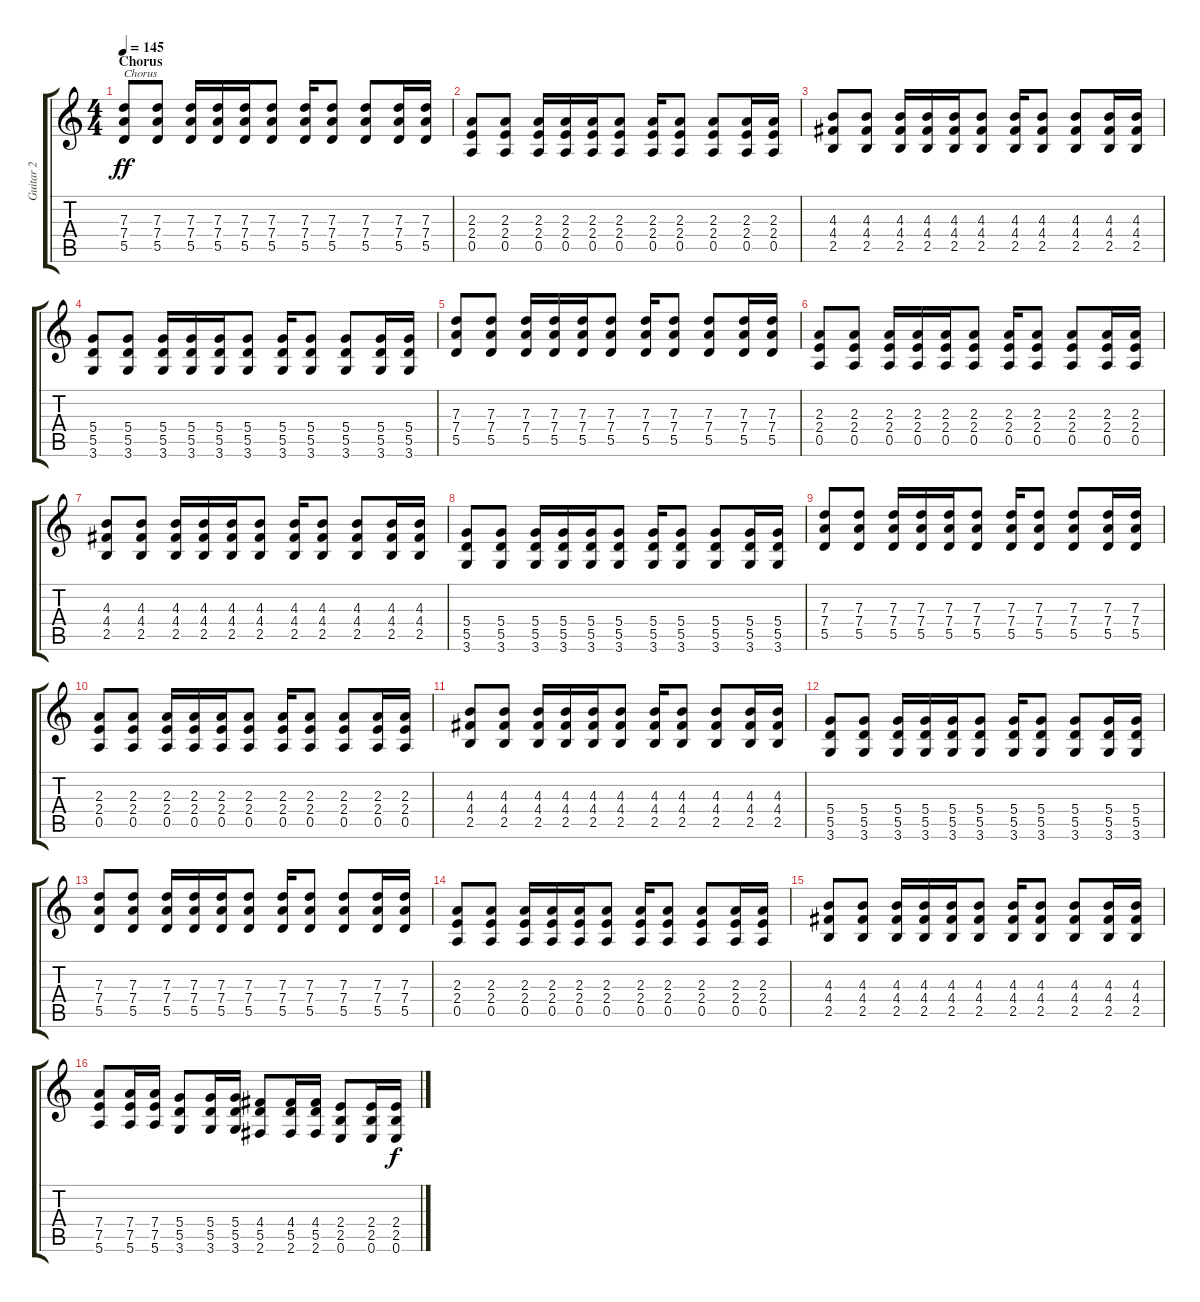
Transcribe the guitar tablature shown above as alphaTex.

\track ("Guitar 2" "Guitar 2") {instrument distortionguitar}
\staff {score tabs}
\tuning (E4 B3 G3 D3 A2 E2) {hide}
\ts (4 4)
\section ("" "Chorus")
\tempo 145
\clef g2
\ks c
(7.3 7.4 5.5).8{txt "Chorus" dy ff} (7.3 7.4 5.5).8 (7.3 7.4 5.5).16 (7.3 7.4 5.5).16 (7.3 7.4 5.5).16 (7.3 7.4 5.5).8 (7.3 7.4 5.5).16 (7.3 7.4 5.5).8 (7.3 7.4 5.5).8 (7.3 7.4 5.5).16 (7.3 7.4 5.5).16 |
(2.3 2.4 0.5).8 (2.3 2.4 0.5).8 (2.3 2.4 0.5).16 (2.3 2.4 0.5).16 (2.3 2.4 0.5).16 (2.3 2.4 0.5).8 (2.3 2.4 0.5).16 (2.3 2.4 0.5).8 (2.3 2.4 0.5).8 (2.3 2.4 0.5).16 (2.3 2.4 0.5).16 |
(4.3 4.4 2.5).8 (4.3 4.4 2.5).8 (4.3 4.4 2.5).16 (4.3 4.4 2.5).16 (4.3 4.4 2.5).16 (4.3 4.4 2.5).8 (4.3 4.4 2.5).16 (4.3 4.4 2.5).8 (4.3 4.4 2.5).8 (4.3 4.4 2.5).16 (4.3 4.4 2.5).16 |
(5.4 5.5 3.6).8 (5.4 5.5 3.6).8 (5.4 5.5 3.6).16 (5.4 5.5 3.6).16 (5.4 5.5 3.6).16 (5.4 5.5 3.6).8 (5.4 5.5 3.6).16 (5.4 5.5 3.6).8 (5.4 5.5 3.6).8 (5.4 5.5 3.6).16 (5.4 5.5 3.6).16 |
(7.3 7.4 5.5).8 (7.3 7.4 5.5).8 (7.3 7.4 5.5).16 (7.3 7.4 5.5).16 (7.3 7.4 5.5).16 (7.3 7.4 5.5).8 (7.3 7.4 5.5).16 (7.3 7.4 5.5).8 (7.3 7.4 5.5).8 (7.3 7.4 5.5).16 (7.3 7.4 5.5).16 |
(2.3 2.4 0.5).8 (2.3 2.4 0.5).8 (2.3 2.4 0.5).16 (2.3 2.4 0.5).16 (2.3 2.4 0.5).16 (2.3 2.4 0.5).8 (2.3 2.4 0.5).16 (2.3 2.4 0.5).8 (2.3 2.4 0.5).8 (2.3 2.4 0.5).16 (2.3 2.4 0.5).16 |
(4.3 4.4 2.5).8 (4.3 4.4 2.5).8 (4.3 4.4 2.5).16 (4.3 4.4 2.5).16 (4.3 4.4 2.5).16 (4.3 4.4 2.5).8 (4.3 4.4 2.5).16 (4.3 4.4 2.5).8 (4.3 4.4 2.5).8 (4.3 4.4 2.5).16 (4.3 4.4 2.5).16 |
(5.4 5.5 3.6).8 (5.4 5.5 3.6).8 (5.4 5.5 3.6).16 (5.4 5.5 3.6).16 (5.4 5.5 3.6).16 (5.4 5.5 3.6).8 (5.4 5.5 3.6).16 (5.4 5.5 3.6).8 (5.4 5.5 3.6).8 (5.4 5.5 3.6).16 (5.4 5.5 3.6).16 |
(7.3 7.4 5.5).8 (7.3 7.4 5.5).8 (7.3 7.4 5.5).16 (7.3 7.4 5.5).16 (7.3 7.4 5.5).16 (7.3 7.4 5.5).8 (7.3 7.4 5.5).16 (7.3 7.4 5.5).8 (7.3 7.4 5.5).8 (7.3 7.4 5.5).16 (7.3 7.4 5.5).16 |
(2.3 2.4 0.5).8 (2.3 2.4 0.5).8 (2.3 2.4 0.5).16 (2.3 2.4 0.5).16 (2.3 2.4 0.5).16 (2.3 2.4 0.5).8 (2.3 2.4 0.5).16 (2.3 2.4 0.5).8 (2.3 2.4 0.5).8 (2.3 2.4 0.5).16 (2.3 2.4 0.5).16 |
(4.3 4.4 2.5).8 (4.3 4.4 2.5).8 (4.3 4.4 2.5).16 (4.3 4.4 2.5).16 (4.3 4.4 2.5).16 (4.3 4.4 2.5).8 (4.3 4.4 2.5).16 (4.3 4.4 2.5).8 (4.3 4.4 2.5).8 (4.3 4.4 2.5).16 (4.3 4.4 2.5).16 |
(5.4 5.5 3.6).8 (5.4 5.5 3.6).8 (5.4 5.5 3.6).16 (5.4 5.5 3.6).16 (5.4 5.5 3.6).16 (5.4 5.5 3.6).8 (5.4 5.5 3.6).16 (5.4 5.5 3.6).8 (5.4 5.5 3.6).8 (5.4 5.5 3.6).16 (5.4 5.5 3.6).16 |
(7.3 7.4 5.5).8 (7.3 7.4 5.5).8 (7.3 7.4 5.5).16 (7.3 7.4 5.5).16 (7.3 7.4 5.5).16 (7.3 7.4 5.5).8 (7.3 7.4 5.5).16 (7.3 7.4 5.5).8 (7.3 7.4 5.5).8 (7.3 7.4 5.5).16 (7.3 7.4 5.5).16 |
(2.3 2.4 0.5).8 (2.3 2.4 0.5).8 (2.3 2.4 0.5).16 (2.3 2.4 0.5).16 (2.3 2.4 0.5).16 (2.3 2.4 0.5).8 (2.3 2.4 0.5).16 (2.3 2.4 0.5).8 (2.3 2.4 0.5).8 (2.3 2.4 0.5).16 (2.3 2.4 0.5).16 |
(4.3 4.4 2.5).8 (4.3 4.4 2.5).8 (4.3 4.4 2.5).16 (4.3 4.4 2.5).16 (4.3 4.4 2.5).16 (4.3 4.4 2.5).8 (4.3 4.4 2.5).16 (4.3 4.4 2.5).8 (4.3 4.4 2.5).8 (4.3 4.4 2.5).16 (4.3 4.4 2.5).16 |
(7.4 7.5 5.6).8 (7.4 7.5 5.6).16 (7.4 7.5 5.6).16 (5.4 5.5 3.6).8 (5.4 5.5 3.6).16 (5.4 5.5 3.6).16 (4.4 5.5 2.6).8 (4.4 5.5 2.6).16 (4.4 5.5 2.6).16 (2.4 2.5 0.6).8 (2.4 2.5 0.6).16 (2.4 2.5 0.6).16{dy f}
